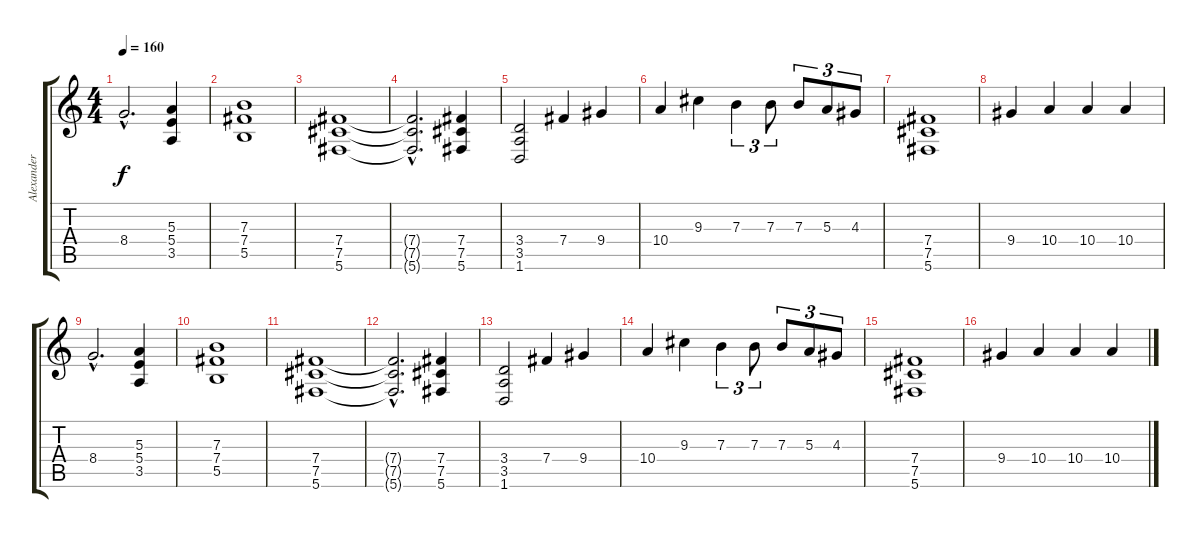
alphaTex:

\track ("Alexander Kuoppala" "Alexander ") {instrument distortionguitar}
\staff {score tabs}
\tuning (Db4 Ab3 E3 B2 Gb2 Db2) {hide}
\ts (4 4)
\tempo 160
\clef g2
\ks c
8.4{hac}.2{d dy f} (5.3 5.4 3.5).4 |
(7.3 7.4 5.5).1 |
(7.4 7.5 5.6).1 |
(7.4{hac t} 7.5{hac t} 5.6{hac t}).2{d} (7.4 7.5 5.6).4 |
(3.4 3.5 1.6).2 7.4.4 9.4.4 |
10.4.4 9.3.4 7.3.4{tu (3 2)} 7.3.8{tu (3 2)} 7.3.8{tu (3 2)} 5.3.8{tu (3 2)} 4.3.8{tu (3 2)} |
(7.4 7.5 5.6).1 |
9.4.4 10.4.4 10.4.4 10.4.4 |
8.4{hac}.2{d} (5.3 5.4 3.5).4 |
(7.3 7.4 5.5).1 |
(7.4 7.5 5.6).1 |
(7.4{hac t} 7.5{hac t} 5.6{hac t}).2{d} (7.4 7.5 5.6).4 |
(3.4 3.5 1.6).2 7.4.4 9.4.4 |
10.4.4 9.3.4 7.3.4{tu (3 2)} 7.3.8{tu (3 2)} 7.3.8{tu (3 2)} 5.3.8{tu (3 2)} 4.3.8{tu (3 2)} |
(7.4 7.5 5.6).1 |
9.4.4 10.4.4 10.4.4 10.4.4
